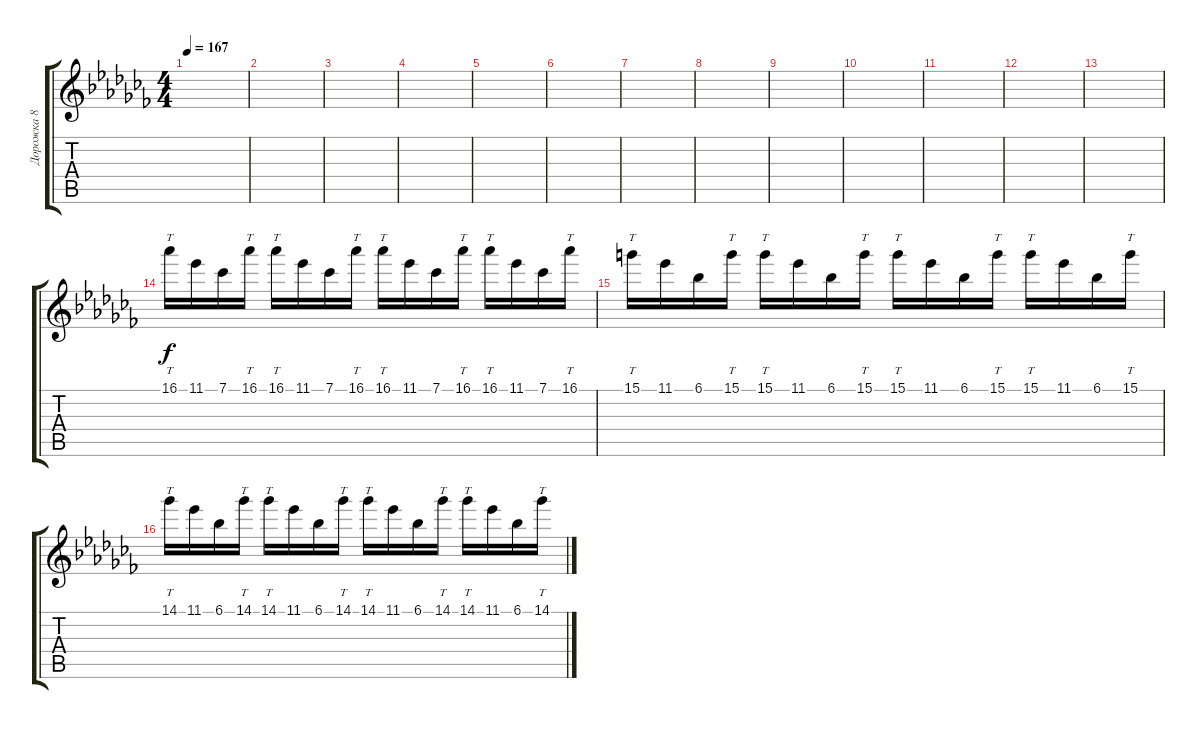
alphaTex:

\track ("Дорожка 8" "Дорожка 8") {instrument overdrivenguitar}
\staff {score tabs}
\tuning (E4 B3 G3 D3 A2 E2) {hide}
\ts (4 4)
\tempo 167
\clef g2
\ks abminor
|
|
|
|
|
|
|
|
|
|
|
|
|
16.1.16{tt} 11.1.16 7.1.16 16.1.16{tt} 16.1.16{tt} 11.1.16 7.1.16 16.1.16{tt} 16.1.16{tt} 11.1.16 7.1.16 16.1.16{tt} 16.1.16{tt} 11.1.16 7.1.16 16.1.16{tt} |
15.1.16{tt} 11.1.16 6.1.16 15.1.16{tt} 15.1.16{tt} 11.1.16 6.1.16 15.1.16{tt} 15.1.16{tt} 11.1.16 6.1.16 15.1.16{tt} 15.1.16{tt} 11.1.16 6.1.16 15.1.16{tt} |
14.1.16{tt} 11.1.16 6.1.16 14.1.16{tt} 14.1.16{tt} 11.1.16 6.1.16 14.1.16{tt} 14.1.16{tt} 11.1.16 6.1.16 14.1.16{tt} 14.1.16{tt} 11.1.16 6.1.16 14.1.16{tt}
